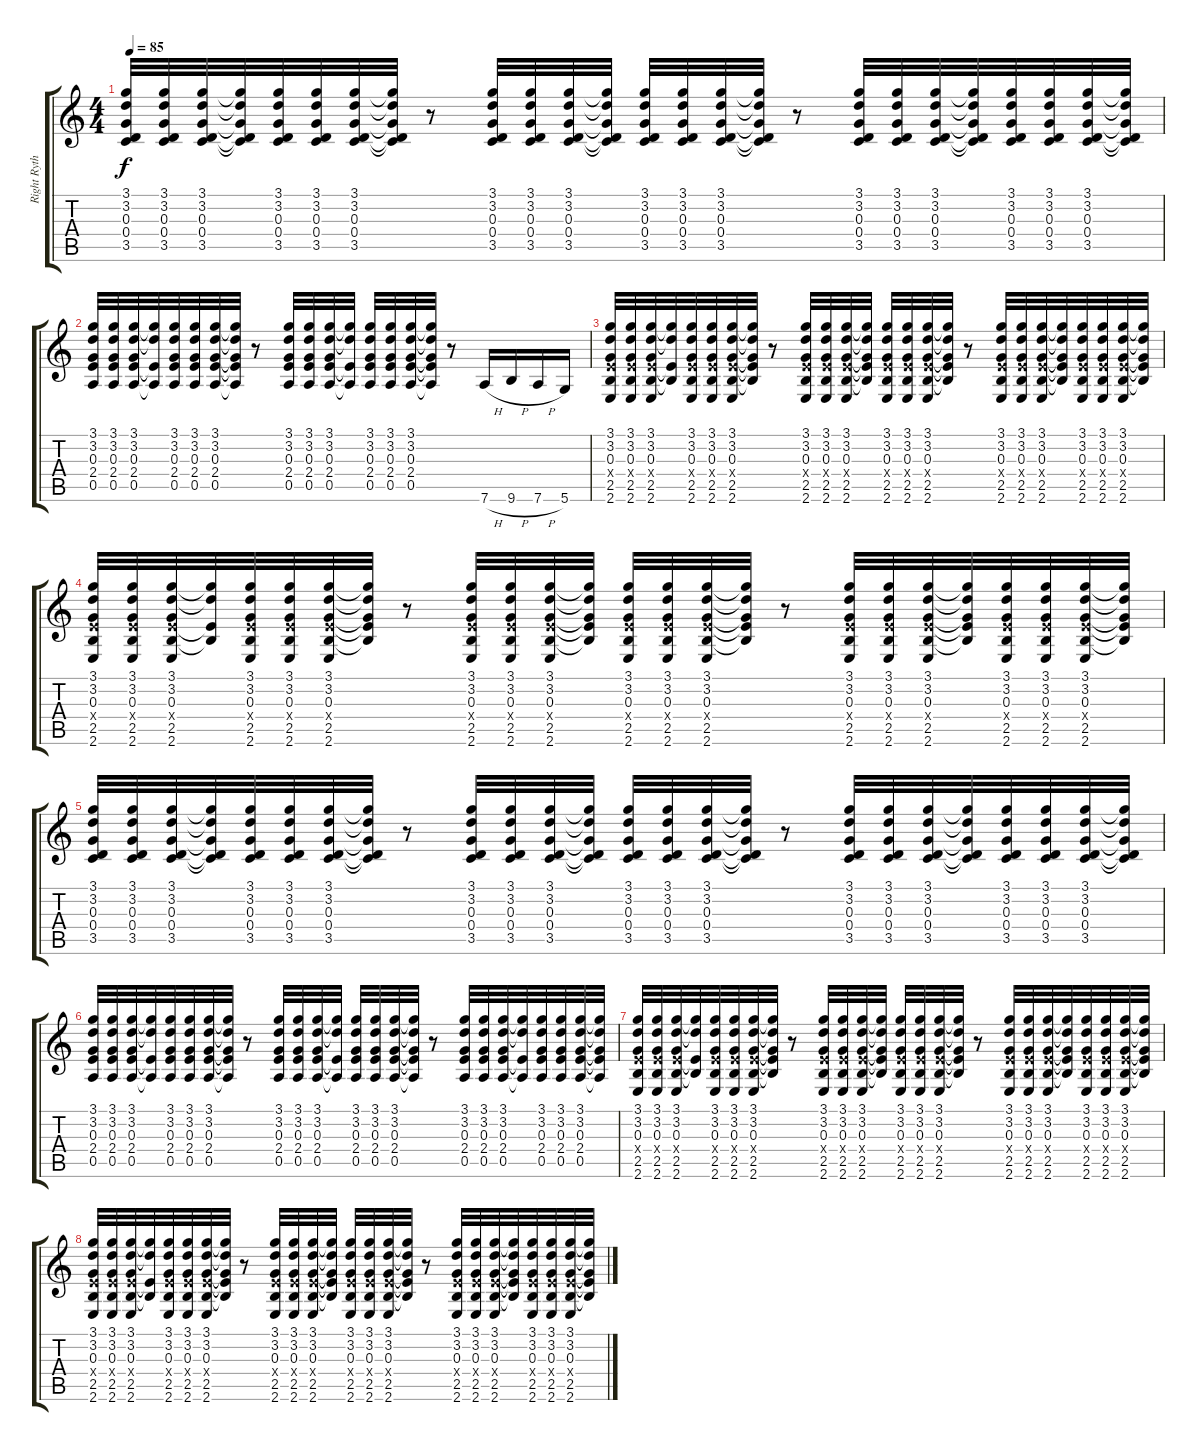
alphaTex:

\track ("Right Rythm Guitar" "Right Ryth") {instrument distortionguitar bank 78}
\staff {score tabs}
\tuning (E4 B3 G3 D3 A2 D2) {hide}
\ts (4 4)
\tempo 85
\clef g2
\ks c
(3.1 3.2 0.3 0.4 3.5).32{dy f volume 13} (3.1 3.2 0.3 0.4 3.5).32 (3.1 3.2 0.3 0.4 3.5).32 (3.1{t} 3.2{t} 0.3{t} 0.4{t} 3.5{t}).32 (3.1 3.2 0.3 0.4 3.5).32 (3.1 3.2 0.3 0.4 3.5).32 (3.1 3.2 0.3 0.4 3.5).32 (3.1{t} 3.2{t} 0.3{t} 0.4{t} 3.5{t}).32 r.8 (3.1 3.2 0.3 0.4 3.5).32 (3.1 3.2 0.3 0.4 3.5).32 (3.1 3.2 0.3 0.4 3.5).32 (3.1{t} 3.2{t} 0.3{t} 0.4{t} 3.5{t}).32 (3.1 3.2 0.3 0.4 3.5).32 (3.1 3.2 0.3 0.4 3.5).32 (3.1 3.2 0.3 0.4 3.5).32 (3.1{t} 3.2{t} 0.3{t} 0.4{t} 3.5{t}).32 r.8 (3.1 3.2 0.3 0.4 3.5).32 (3.1 3.2 0.3 0.4 3.5).32 (3.1 3.2 0.3 0.4 3.5).32 (3.1{t} 3.2{t} 0.3{t} 0.4{t} 3.5{t}).32 (3.1 3.2 0.3 0.4 3.5).32 (3.1 3.2 0.3 0.4 3.5).32 (3.1 3.2 0.3 0.4 3.5).32 (3.1{t} 3.2{t} 0.3{t} 0.4{t} 3.5{t}).32 |
(3.1 3.2 0.3 2.4 0.5).32 (3.1 3.2 0.3 2.4 0.5).32 (3.1 3.2 0.3 2.4 0.5).32 (3.1{t} 3.2{t} 2.4{t} 0.5{t}).32 (3.1 3.2 0.3 2.4 0.5).32 (3.1 3.2 0.3 2.4 0.5).32 (3.1 3.2 0.3 2.4 0.5).32 (3.1{t} 3.2{t} 0.3{t} 2.4{t} 0.5{t}).32 r.8 (3.1 3.2 0.3 2.4 0.5).32 (3.1 3.2 0.3 2.4 0.5).32 (3.1 3.2 0.3 2.4 0.5).32 (3.1{t} 3.2{t} 2.4{t} 0.5{t}).32 (3.1 3.2 0.3 2.4 0.5).32 (3.1 3.2 0.3 2.4 0.5).32 (3.1 3.2 0.3 2.4 0.5).32 (3.1{t} 3.2{t} 0.3{t} 2.4{t} 0.5{t}).32 r.8 7.6{h}.16 9.6{h}.16 7.6{h}.16 5.6.16 |
(3.1 3.2 0.3 2.4{x} 2.5 2.6).32 (3.1 3.2 0.3 2.4{x} 2.5 2.6).32 (3.1 3.2 0.3 2.4{x} 2.5 2.6).32 (3.1{t} 3.2{t} 2.4{t} 2.5{t}).32 (3.1 3.2 0.3 2.4{x} 2.5 2.6).32 (3.1 3.2 0.3 2.4{x} 2.5 2.6).32 (3.1 3.2 0.3 2.4{x} 2.5 2.6).32 (3.1{t} 3.2{t} 0.3{t} 2.4{t} 2.5{t}).32 r.8 (3.1 3.2 0.3 2.4{x} 2.5 2.6).32 (3.1 3.2 0.3 2.4{x} 2.5 2.6).32 (3.1 3.2 0.3 2.4{x} 2.5 2.6).32 (3.1{t} 3.2{t} 0.3{t} 2.4{t} 2.5{t}).32 (3.1 3.2 0.3 2.4{x} 2.5 2.6).32 (3.1 3.2 0.3 2.4{x} 2.5 2.6).32 (3.1 3.2 0.3 2.4{x} 2.5 2.6).32 (3.1{t} 3.2{t} 0.3{t} 2.4{t} 2.5{t}).32 r.8 (3.1 3.2 0.3 2.4{x} 2.5 2.6).32 (3.1 3.2 0.3 2.4{x} 2.5 2.6).32 (3.1 3.2 0.3 2.4{x} 2.5 2.6).32 (3.1{t} 3.2{t} 0.3{t} 2.4{t} 2.5{t}).32 (3.1 3.2 0.3 2.4{x} 2.5 2.6).32 (3.1 3.2 0.3 2.4{x} 2.5 2.6).32 (3.1 3.2 0.3 2.4{x} 2.5 2.6).32 (3.1{t} 3.2{t} 0.3{t} 2.4{t} 2.5{t}).32 |
(3.1 3.2 0.3 2.4{x} 2.5 2.6).32 (3.1 3.2 0.3 2.4{x} 2.5 2.6).32 (3.1 3.2 0.3 2.4{x} 2.5 2.6).32 (3.1{t} 3.2{t} 2.4{t} 2.5{t}).32 (3.1 3.2 0.3 2.4{x} 2.5 2.6).32 (3.1 3.2 0.3 2.4{x} 2.5 2.6).32 (3.1 3.2 0.3 2.4{x} 2.5 2.6).32 (3.1{t} 3.2{t} 0.3{t} 2.4{t} 2.5{t}).32 r.8 (3.1 3.2 0.3 2.4{x} 2.5 2.6).32 (3.1 3.2 0.3 2.4{x} 2.5 2.6).32 (3.1 3.2 0.3 2.4{x} 2.5 2.6).32 (3.1{t} 3.2{t} 0.3{t} 2.4{t} 2.5{t}).32 (3.1 3.2 0.3 2.4{x} 2.5 2.6).32 (3.1 3.2 0.3 2.4{x} 2.5 2.6).32 (3.1 3.2 0.3 2.4{x} 2.5 2.6).32 (3.1{t} 3.2{t} 0.3{t} 2.4{t} 2.5{t}).32 r.8 (3.1 3.2 0.3 2.4{x} 2.5 2.6).32 (3.1 3.2 0.3 2.4{x} 2.5 2.6).32 (3.1 3.2 0.3 2.4{x} 2.5 2.6).32 (3.1{t} 3.2{t} 0.3{t} 2.4{t} 2.5{t}).32 (3.1 3.2 0.3 2.4{x} 2.5 2.6).32 (3.1 3.2 0.3 2.4{x} 2.5 2.6).32 (3.1 3.2 0.3 2.4{x} 2.5 2.6).32 (3.1{t} 3.2{t} 0.3{t} 2.4{t} 2.5{t}).32 |
(3.1 3.2 0.3 0.4 3.5).32 (3.1 3.2 0.3 0.4 3.5).32 (3.1 3.2 0.3 0.4 3.5).32 (3.1{t} 3.2{t} 0.3{t} 0.4{t} 3.5{t}).32 (3.1 3.2 0.3 0.4 3.5).32 (3.1 3.2 0.3 0.4 3.5).32 (3.1 3.2 0.3 0.4 3.5).32 (3.1{t} 3.2{t} 0.3{t} 0.4{t} 3.5{t}).32 r.8 (3.1 3.2 0.3 0.4 3.5).32 (3.1 3.2 0.3 0.4 3.5).32 (3.1 3.2 0.3 0.4 3.5).32 (3.1{t} 3.2{t} 0.3{t} 0.4{t} 3.5{t}).32 (3.1 3.2 0.3 0.4 3.5).32 (3.1 3.2 0.3 0.4 3.5).32 (3.1 3.2 0.3 0.4 3.5).32 (3.1{t} 3.2{t} 0.3{t} 0.4{t} 3.5{t}).32 r.8 (3.1 3.2 0.3 0.4 3.5).32 (3.1 3.2 0.3 0.4 3.5).32 (3.1 3.2 0.3 0.4 3.5).32 (3.1{t} 3.2{t} 0.3{t} 0.4{t} 3.5{t}).32 (3.1 3.2 0.3 0.4 3.5).32 (3.1 3.2 0.3 0.4 3.5).32 (3.1 3.2 0.3 0.4 3.5).32 (3.1{t} 3.2{t} 0.3{t} 0.4{t} 3.5{t}).32 |
(3.1 3.2 0.3 2.4 0.5).32 (3.1 3.2 0.3 2.4 0.5).32 (3.1 3.2 0.3 2.4 0.5).32 (3.1{t} 3.2{t} 2.4{t} 0.5{t}).32 (3.1 3.2 0.3 2.4 0.5).32 (3.1 3.2 0.3 2.4 0.5).32 (3.1 3.2 0.3 2.4 0.5).32 (3.1{t} 3.2{t} 0.3{t} 2.4{t} 0.5{t}).32 r.8 (3.1 3.2 0.3 2.4 0.5).32 (3.1 3.2 0.3 2.4 0.5).32 (3.1 3.2 0.3 2.4 0.5).32 (3.1{t} 3.2{t} 2.4{t} 0.5{t}).32 (3.1 3.2 0.3 2.4 0.5).32 (3.1 3.2 0.3 2.4 0.5).32 (3.1 3.2 0.3 2.4 0.5).32 (3.1{t} 3.2{t} 0.3{t} 2.4{t} 0.5{t}).32 r.8 (3.1 3.2 0.3 2.4 0.5).32 (3.1 3.2 0.3 2.4 0.5).32 (3.1 3.2 0.3 2.4 0.5).32 (3.1{t} 3.2{t} 2.4{t} 0.5{t}).32 (3.1 3.2 0.3 2.4 0.5).32 (3.1 3.2 0.3 2.4 0.5).32 (3.1 3.2 0.3 2.4 0.5).32 (3.1{t} 3.2{t} 0.3{t} 2.4{t} 0.5{t}).32 |
(3.1 3.2 0.3 2.4{x} 2.5 2.6).32 (3.1 3.2 0.3 2.4{x} 2.5 2.6).32 (3.1 3.2 0.3 2.4{x} 2.5 2.6).32 (3.1{t} 3.2{t} 2.4{t} 2.5{t}).32 (3.1 3.2 0.3 2.4{x} 2.5 2.6).32 (3.1 3.2 0.3 2.4{x} 2.5 2.6).32 (3.1 3.2 0.3 2.4{x} 2.5 2.6).32 (3.1{t} 3.2{t} 0.3{t} 2.4{t} 2.5{t}).32 r.8 (3.1 3.2 0.3 2.4{x} 2.5 2.6).32 (3.1 3.2 0.3 2.4{x} 2.5 2.6).32 (3.1 3.2 0.3 2.4{x} 2.5 2.6).32 (3.1{t} 3.2{t} 0.3{t} 2.4{t} 2.5{t}).32 (3.1 3.2 0.3 2.4{x} 2.5 2.6).32 (3.1 3.2 0.3 2.4{x} 2.5 2.6).32 (3.1 3.2 0.3 2.4{x} 2.5 2.6).32 (3.1{t} 3.2{t} 0.3{t} 2.4{t} 2.5{t}).32 r.8 (3.1 3.2 0.3 2.4{x} 2.5 2.6).32 (3.1 3.2 0.3 2.4{x} 2.5 2.6).32 (3.1 3.2 0.3 2.4{x} 2.5 2.6).32 (3.1{t} 3.2{t} 0.3{t} 2.4{t} 2.5{t}).32 (3.1 3.2 0.3 2.4{x} 2.5 2.6).32 (3.1 3.2 0.3 2.4{x} 2.5 2.6).32 (3.1 3.2 0.3 2.4{x} 2.5 2.6).32 (3.1{t} 3.2{t} 0.3{t} 2.4{t} 2.5{t}).32 |
(3.1 3.2 0.3 2.4{x} 2.5 2.6).32 (3.1 3.2 0.3 2.4{x} 2.5 2.6).32 (3.1 3.2 0.3 2.4{x} 2.5 2.6).32 (3.1{t} 3.2{t} 2.4{t} 2.5{t}).32 (3.1 3.2 0.3 2.4{x} 2.5 2.6).32 (3.1 3.2 0.3 2.4{x} 2.5 2.6).32 (3.1 3.2 0.3 2.4{x} 2.5 2.6).32 (3.1{t} 3.2{t} 0.3{t} 2.4{t} 2.5{t}).32 r.8 (3.1 3.2 0.3 2.4{x} 2.5 2.6).32 (3.1 3.2 0.3 2.4{x} 2.5 2.6).32 (3.1 3.2 0.3 2.4{x} 2.5 2.6).32 (3.1{t} 3.2{t} 0.3{t} 2.4{t} 2.5{t}).32 (3.1 3.2 0.3 2.4{x} 2.5 2.6).32 (3.1 3.2 0.3 2.4{x} 2.5 2.6).32 (3.1 3.2 0.3 2.4{x} 2.5 2.6).32 (3.1{t} 3.2{t} 0.3{t} 2.4{t} 2.5{t}).32 r.8 (3.1 3.2 0.3 2.4{x} 2.5 2.6).32 (3.1 3.2 0.3 2.4{x} 2.5 2.6).32 (3.1 3.2 0.3 2.4{x} 2.5 2.6).32 (3.1{t} 3.2{t} 0.3{t} 2.4{t} 2.5{t}).32 (3.1 3.2 0.3 2.4{x} 2.5 2.6).32 (3.1 3.2 0.3 2.4{x} 2.5 2.6).32 (3.1 3.2 0.3 2.4{x} 2.5 2.6).32 (3.1{t} 3.2{t} 0.3{t} 2.4{t} 2.5{t}).32
